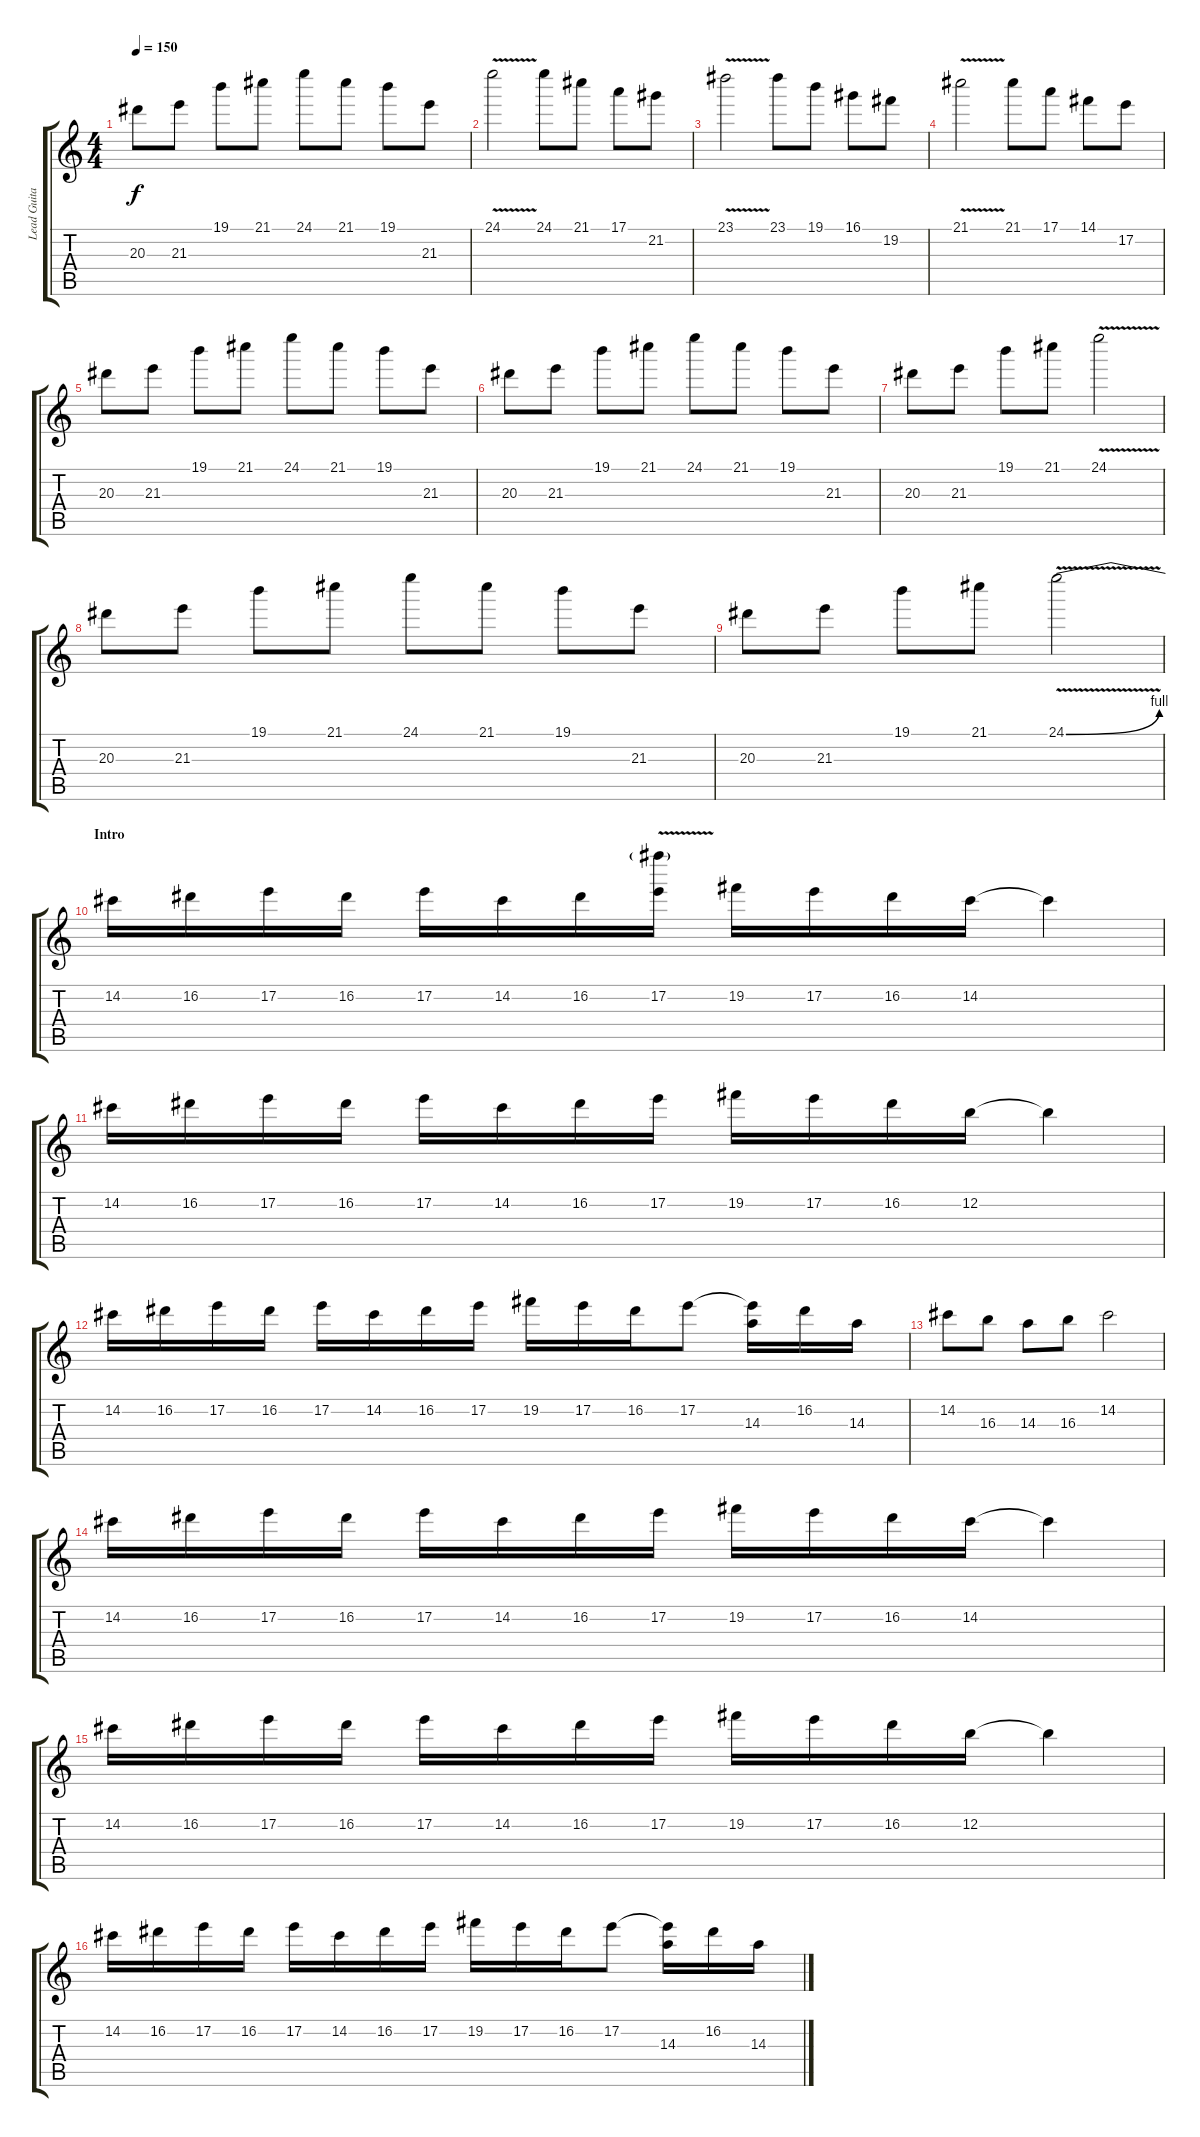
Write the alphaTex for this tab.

\track ("Lead Guitar" "Lead Guita") {instrument distortionguitar}
\staff {score tabs}
\tuning (E4 B3 G3 D3 A2 E2) {hide}
\ts (4 4)
\tempo 150
\clef g2
\ks c
20.3.8{dy f} 21.3.8 19.1.8 21.1.8 24.1.8 21.1.8 19.1.8 21.3.8 |
24.1{v}.2 24.1.8 21.1.8 17.1.8 21.2.8 |
23.1{v}.2 23.1.8 19.1.8 16.1.8 19.2.8 |
21.1{v}.2 21.1.8 17.1.8 14.1.8 17.2.8 |
20.3.8 21.3.8 19.1.8 21.1.8 24.1.8 21.1.8 19.1.8 21.3.8 |
20.3.8 21.3.8 19.1.8 21.1.8 24.1.8 21.1.8 19.1.8 21.3.8 |
20.3.8 21.3.8 19.1.8 21.1.8 24.1{v}.2 |
20.3.8 21.3.8 19.1.8 21.1.8 24.1.8 21.1.8 19.1.8 21.3.8 |
20.3.8 21.3.8 19.1.8 21.1.8 24.1{be (bend 0 0 60 4) v}.2 |
\section ("" "Intro")
14.2.16 16.2.16 17.2.16 16.2.16 17.2.16 14.2.16 16.2.16 (24.1{t} 17.2).16 19.2.16 17.2.16 16.2.16 14.2.16 14.2{t}.4 |
14.2.16 16.2.16 17.2.16 16.2.16 17.2.16 14.2.16 16.2.16 17.2.16 19.2.16 17.2.16 16.2.16 12.2.16 12.2{t}.4 |
14.2.16 16.2.16 17.2.16 16.2.16 17.2.16 14.2.16 16.2.16 17.2.16 19.2.16 17.2.16 16.2.16 17.2.8 (17.2{t} 14.3).16 16.2.16 14.3.16 |
14.2.8 16.3.8 14.3.8 16.3.8 14.2.2 |
14.2.16 16.2.16 17.2.16 16.2.16 17.2.16 14.2.16 16.2.16 17.2.16 19.2.16 17.2.16 16.2.16 14.2.16 14.2{t}.4 |
14.2.16 16.2.16 17.2.16 16.2.16 17.2.16 14.2.16 16.2.16 17.2.16 19.2.16 17.2.16 16.2.16 12.2.16 12.2{t}.4 |
14.2.16 16.2.16 17.2.16 16.2.16 17.2.16 14.2.16 16.2.16 17.2.16 19.2.16 17.2.16 16.2.16 17.2.8 (17.2{t} 14.3).16 16.2.16 14.3.16
